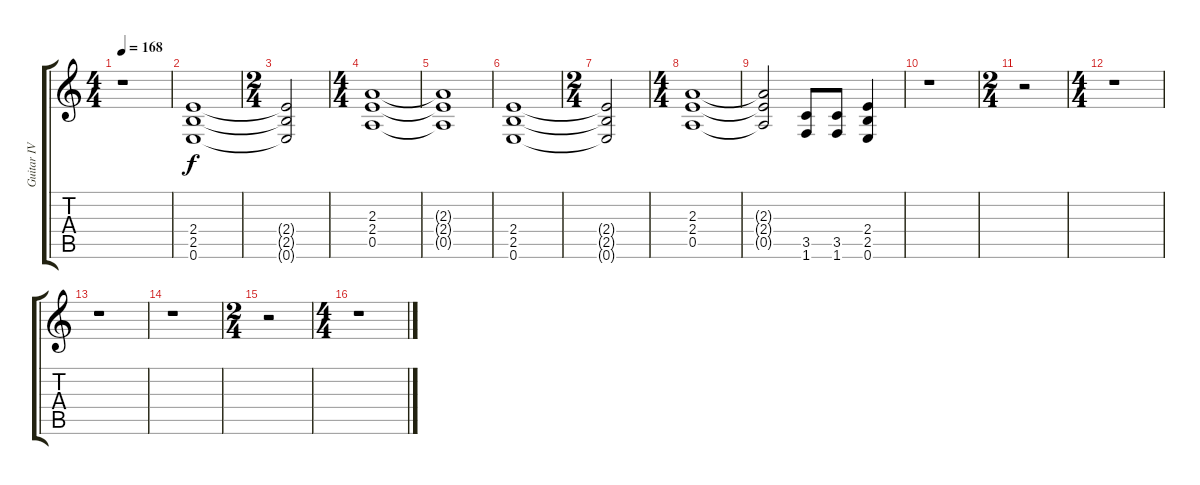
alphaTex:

\track ("Guitar IV Overdrive/Dist" "Guitar IV ") {instrument overdrivenguitar}
\staff {score tabs}
\tuning (E4 B3 G3 D3 A2 E2) {hide}
\ts (4 4)
\tempo 168
\clef g2
\ks c
r.1{dy f} |
(2.4 2.5 0.6).1{instrument distortionguitar} |
\ts (2 4)
(2.4{t} 2.5{t} 0.6{t}).2 |
\ts (4 4)
(2.3 2.4 0.5).1{instrument distortionguitar} |
(2.3{t} 2.4{t} 0.5{t}).1 |
(2.4 2.5 0.6).1{instrument distortionguitar} |
\ts (2 4)
(2.4{t} 2.5{t} 0.6{t}).2 |
\ts (4 4)
(2.3 2.4 0.5).1{instrument distortionguitar} |
(2.3{t} 2.4{t} 0.5{t}).2 (3.5 1.6).8 (3.5 1.6).8 (2.4 2.5 0.6).4 |
r.1 |
\ts (2 4)
r.2 |
\ts (4 4)
r.1 |
r.1 |
r.1 |
\ts (2 4)
r.2 |
\ts (4 4)
r.1
